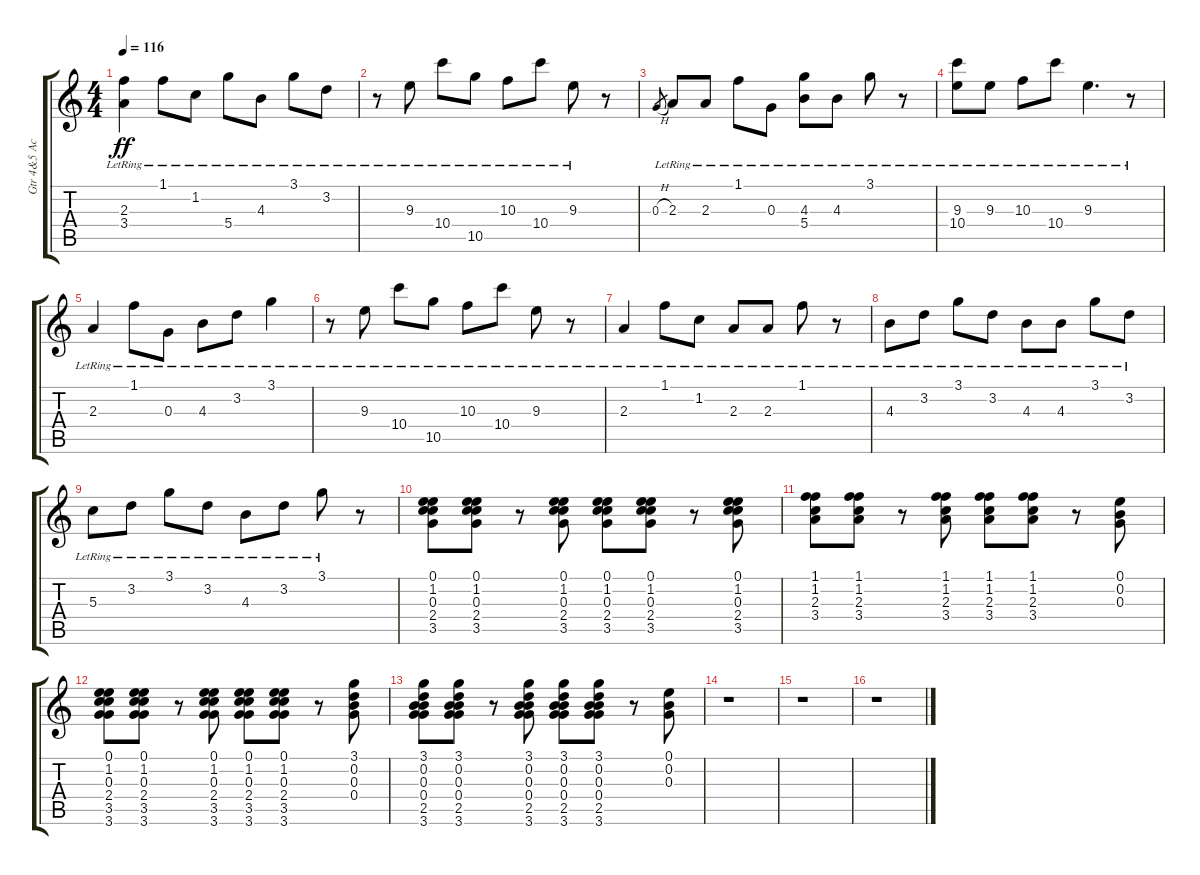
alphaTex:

\track ("Gtr 4&5 Acoustic (Steel) 12 String" "Gtr 4&5 Ac") {instrument acousticguitarsteel}
\staff {score tabs}
\tuning (E4 B3 G3 D4 A3 E3) {hide}
\ts (4 4)
\tempo 116
\clef g2
\ks c
(2.3{lr} 3.4{lr}).4{dy ff} 1.1{lr}.8 1.2{lr}.8 5.4{lr}.8 4.3{lr}.8 3.1{lr}.8 3.2{lr}.8 |
r.8 9.3{lr}.8 10.4{lr}.8 10.5{lr}.8 10.3{lr}.8 10.4{lr}.8 9.3{lr}.8 r.8 |
0.3{h}.8{gr} 2.3{lr}.8 2.3{lr}.8 1.1{lr}.8 0.3{lr}.8 (4.3{lr} 5.4{lr}).8 4.3{lr}.8 3.1{lr}.8 r.8 |
(9.3{lr} 10.4{lr}).8 9.3{lr}.8 10.3{lr}.8 10.4{lr}.8 9.3{lr}.4{d} r.8 |
2.3{lr}.4 1.1{lr}.8 0.3{lr}.8 4.3{lr}.8 3.2{lr}.8 3.1{lr}.4 |
r.8 9.3{lr}.8 10.4{lr}.8 10.5{lr}.8 10.3{lr}.8 10.4{lr}.8 9.3{lr}.8 r.8 |
2.3{lr}.4 1.1{lr}.8 1.2{lr}.8 2.3{lr}.8 2.3{lr}.8 1.1{lr}.8 r.8 |
4.3{lr}.8 3.2{lr}.8 3.1{lr}.8 3.2{lr}.8 4.3{lr}.8 4.3{lr}.8 3.1{lr}.8 3.2{lr}.8 |
5.3{lr}.8 3.2{lr}.8 3.1{lr}.8 3.2{lr}.8 4.3{lr}.8 3.2{lr}.8 3.1{lr}.8 r.8 |
(0.1 1.2 0.3 2.4 3.5).8 (0.1 1.2 0.3 2.4 3.5).8 r.8 (0.1 1.2 0.3 2.4 3.5).8 (0.1 1.2 0.3 2.4 3.5).8 (0.1 1.2 0.3 2.4 3.5).8 r.8 (0.1 1.2 0.3 2.4 3.5).8 |
(1.1 1.2 2.3 3.4).8 (1.1 1.2 2.3 3.4).8 r.8 (1.1 1.2 2.3 3.4).8 (1.1 1.2 2.3 3.4).8 (1.1 1.2 2.3 3.4).8 r.8 (0.1 0.2 0.3).8 |
(0.1 1.2 0.3 2.4 3.5 3.6).8 (0.1 1.2 0.3 2.4 3.5 3.6).8 r.8 (0.1 1.2 0.3 2.4 3.5 3.6).8 (0.1 1.2 0.3 2.4 3.5 3.6).8 (0.1 1.2 0.3 2.4 3.5 3.6).8 r.8 (3.1 0.2 0.3 0.4).8 |
(3.1 0.2 0.3 0.4 2.5 3.6).8 (3.1 0.2 0.3 0.4 2.5 3.6).8 r.8 (3.1 0.2 0.3 0.4 2.5 3.6).8 (3.1 0.2 0.3 0.4 2.5 3.6).8 (3.1 0.2 0.3 0.4 2.5 3.6).8 r.8 (0.1 0.2 0.3).8 |
r.1 |
r.1 |
r.1
